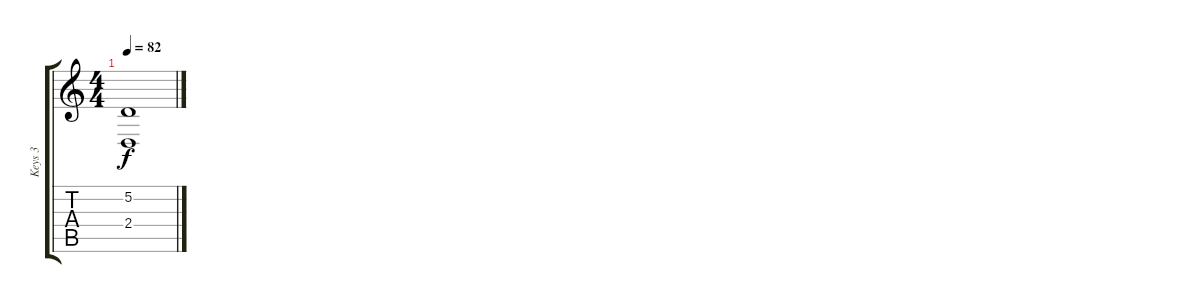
\track ("Keys 3" "Keys 3") {instrument trumpet}
\staff {score tabs}
\tuning (D4 A3 F3 C3 G2 D2) {hide}
\ts (4 4)
\tempo 82
\clef g2
\ks c
(5.2{t} 2.4{t}).1{dy f}
